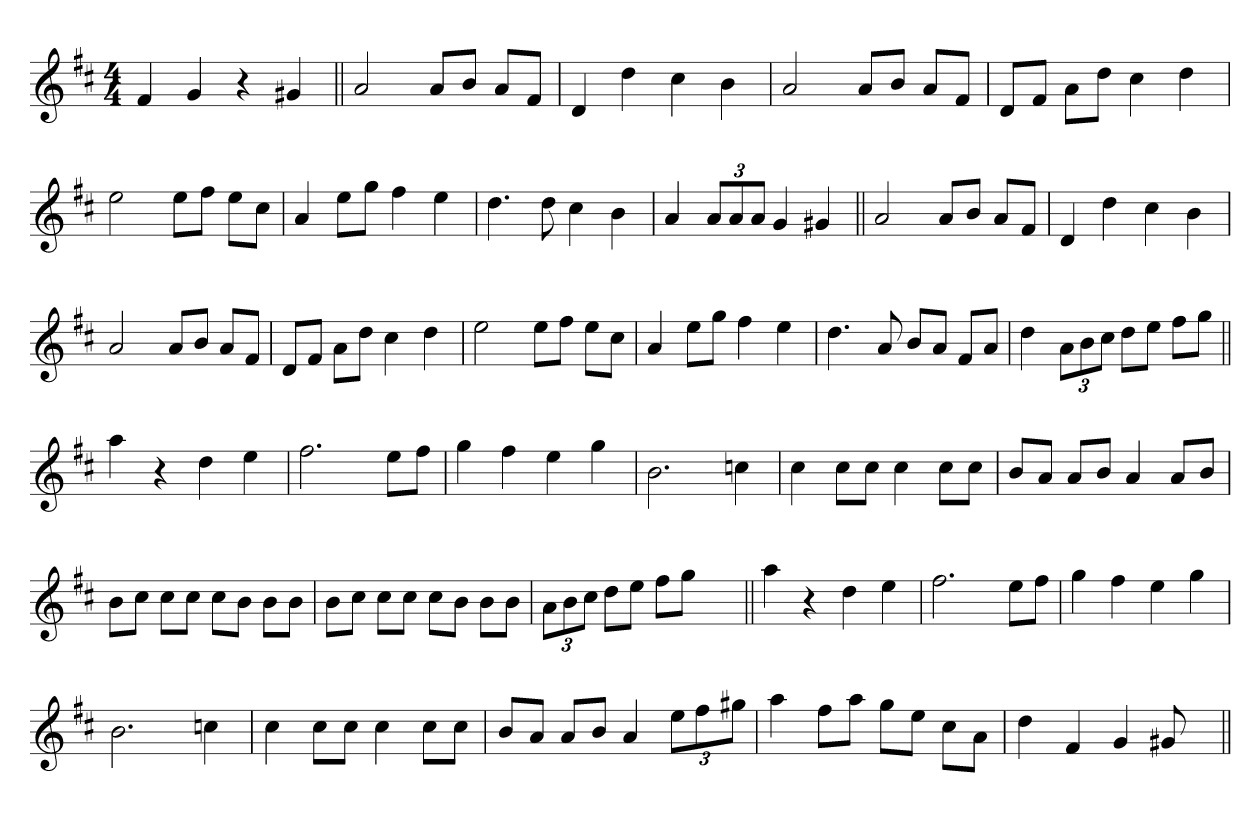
**kern
*part1
*staff1
*clefG2
*k[f#c#]
*D:
*M4/4
=1
4f#
4g
4r
4g#X
=||
2a
8aL
8bJ
8aL
8f#J
=
4d
4dd
4cc#
4b
=
2a
8aL
8bJ
8aL
8f#J
=
8dL
8f#J
8aL
8ddJ
4cc#
4dd
=
2ee
8eeL
8ff#J
8eeL
8cc#J
=
4a
8eeL
8ggJ
4ff#
4ee
=
4.dd
8dd
4cc#
4b
=
4a
12aL
12a
12aJ
4g
4g#X
=||
2a
8aL
8bJ
8aL
8f#J
=
4d
4dd
4cc#
4b
=
2a
8aL
8bJ
8aL
8f#J
=
8dL
8f#J
8aL
8ddJ
4cc#
4dd
=
2ee
8eeL
8ff#J
8eeL
8cc#J
=
4a
8eeL
8ggJ
4ff#
4ee
=
4.dd
8a
8bL
8aJ
8f#L
8aJ
=
4dd
12aL
12b
12cc#J
8ddL
8eeJ
8ff#L
8ggJ
=||
4aa
4r
4dd
4ee
=
2.ff#
8eeL
8ff#J
=
4gg
4ff#
4ee
4gg
=
2.b
4ccn
=
4cc#
8cc#L
8cc#J
4cc#
8cc#L
8cc#J
=
8bL
8aJ
8aL
8bJ
4a
8aL
8bJ
=
8bL
8cc#J
8cc#L
8cc#J
8cc#L
8bJ
8bL
8bJ
=
8bL
8cc#J
8cc#L
8cc#J
8cc#L
8bJ
8bL
8bJ
=
12aL
12b
12cc#J
8ddL
8eeJ
8ff#L
8ggJ
4ryy
=||
4aa
4r
4dd
4ee
=
2.ff#
8eeL
8ff#J
=
4gg
4ff#
4ee
4gg
=
2.b
4ccn
=
4cc#
8cc#L
8cc#J
4cc#
8cc#L
8cc#J
=
8bL
8aJ
8aL
8bJ
4a
12eeL
12ff#
12gg#XJ
=
4aa
8ff#L
8aaJ
8ggL
8eeJ
8cc#L
8aJ
=
4dd
4f#
4g
8g#X
8ryy
=||
*-
